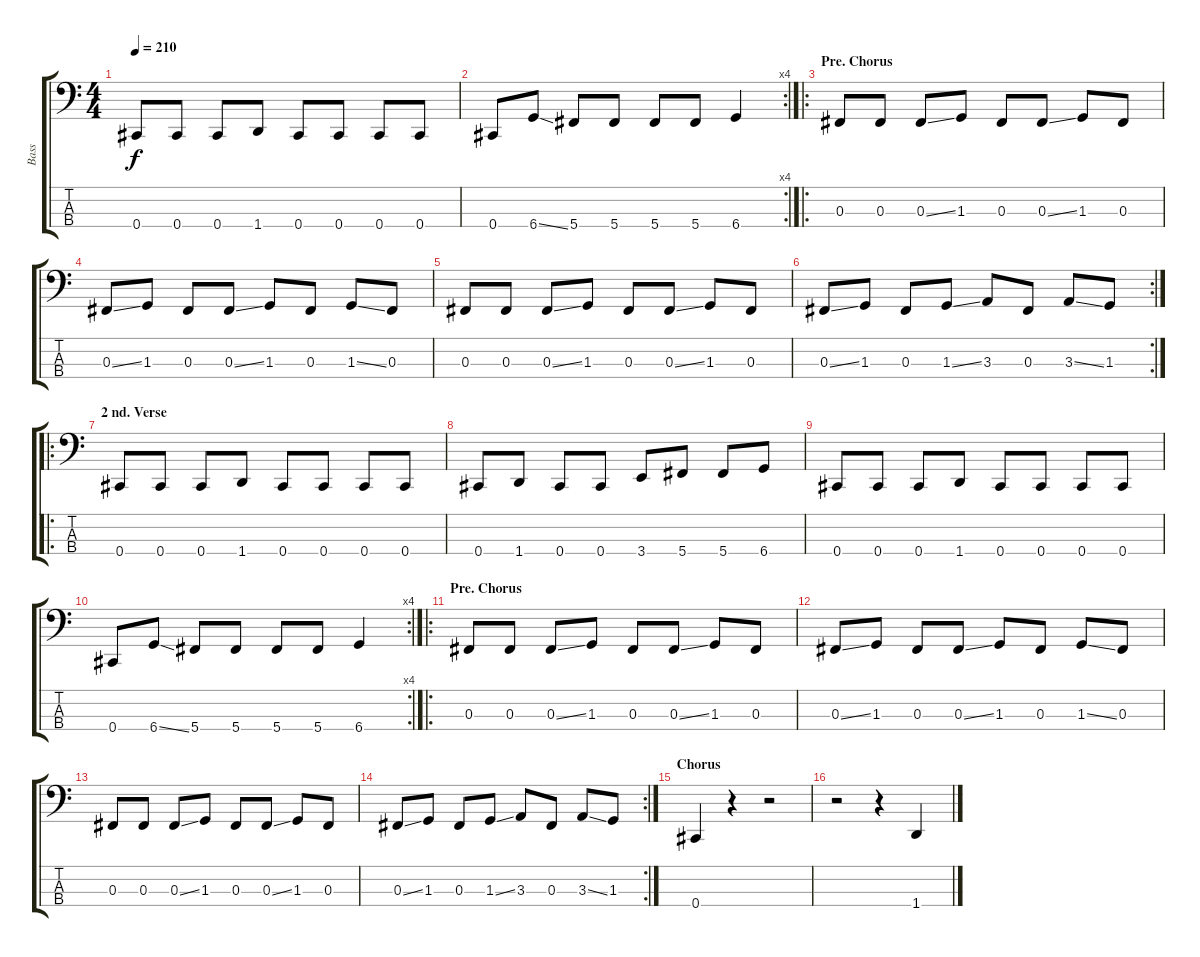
\track ("Bass" "Bass") {instrument electricbassfinger}
\staff {score tabs}
\tuning (E2 B1 Gb1 Db1) {hide}
\ts (4 4)
\tempo 210
\clef f4
\ks c
0.4.8{dy f} 0.4.8 0.4.8 1.4.8 0.4.8 0.4.8 0.4.8 0.4.8 |
\rc 4
0.4.8 6.4{ss}.8 5.4.8 5.4.8 5.4.8 5.4.8 6.4.4 |
\ro
\section ("" "Pre. Chorus")
0.3.8 0.3.8 0.3{ss}.8 1.3.8 0.3.8 0.3{ss}.8 1.3.8 0.3.8 |
0.3{ss}.8 1.3.8 0.3.8 0.3{ss}.8 1.3.8 0.3.8 1.3{ss}.8 0.3.8 |
0.3.8 0.3.8 0.3{ss}.8 1.3.8 0.3.8 0.3{ss}.8 1.3.8 0.3.8 |
\rc 2
0.3{ss}.8 1.3.8 0.3.8 1.3{ss}.8 3.3.8 0.3.8 3.3{ss}.8 1.3.8 |
\ro
\section ("" "2 nd. Verse")
0.4.8 0.4.8 0.4.8 1.4.8 0.4.8 0.4.8 0.4.8 0.4.8 |
0.4.8 1.4.8 0.4.8 0.4.8 3.4.8 5.4.8 5.4.8 6.4.8 |
0.4.8 0.4.8 0.4.8 1.4.8 0.4.8 0.4.8 0.4.8 0.4.8 |
\rc 4
0.4.8 6.4{ss}.8 5.4.8 5.4.8 5.4.8 5.4.8 6.4.4 |
\ro
\section ("" "Pre. Chorus")
0.3.8 0.3.8 0.3{ss}.8 1.3.8 0.3.8 0.3{ss}.8 1.3.8 0.3.8 |
0.3{ss}.8 1.3.8 0.3.8 0.3{ss}.8 1.3.8 0.3.8 1.3{ss}.8 0.3.8 |
0.3.8 0.3.8 0.3{ss}.8 1.3.8 0.3.8 0.3{ss}.8 1.3.8 0.3.8 |
\rc 2
0.3{ss}.8 1.3.8 0.3.8 1.3{ss}.8 3.3.8 0.3.8 3.3{ss}.8 1.3.8 |
\section ("" "Chorus")
0.4.4 r.4 r.2 |
r.2 r.4 1.4.4
